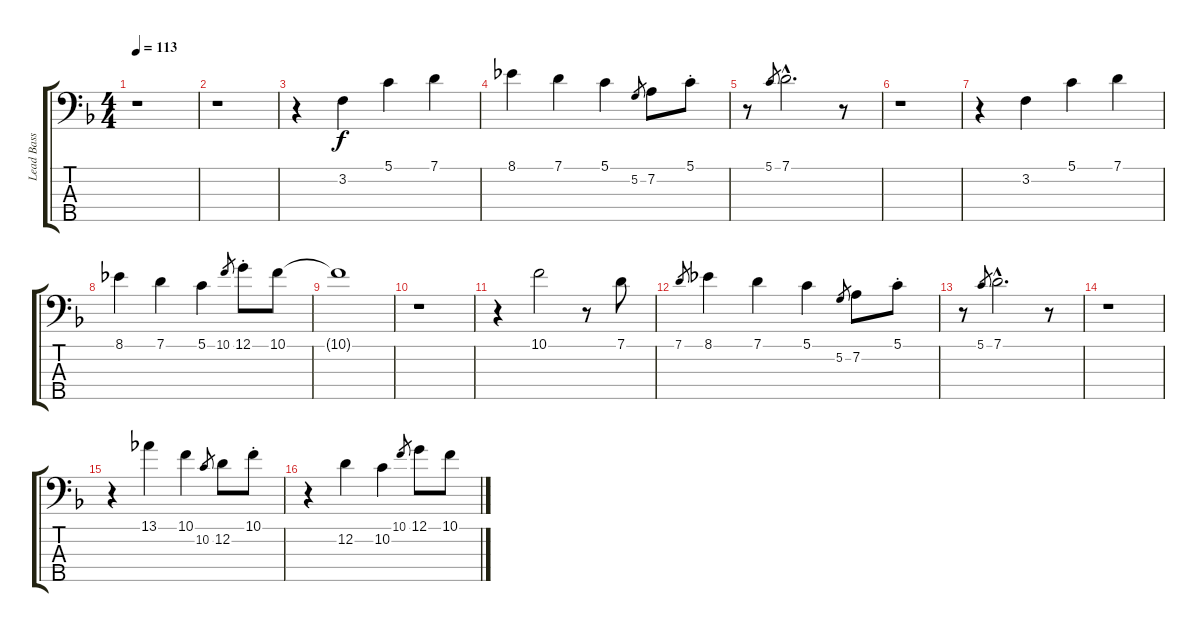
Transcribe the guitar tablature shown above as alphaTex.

\track ("Lead Bass" "Lead Bass") {instrument slapbass1}
\staff {score tabs}
\tuning (G2 D2 A1 E1 B0) {hide}
\ts (4 4)
\tempo 113
\clef f4
\ks f
r.1{dy f instrument slapbass1} |
r.1 |
r.4 3.2.4 5.1.4 7.1.4 |
8.1.4 7.1.4 5.1.4 5.2.8{gr} 7.2.8 5.1{st}.8 |
r.8 5.1.8{gr} 7.1{hac}.2{d} r.8 |
r.1 |
r.4 3.2.4 5.1.4 7.1.4 |
8.1.4 7.1.4 5.1.4 10.1.8{gr} 12.1{st}.8 10.1.8 |
10.1{t}.1 |
r.1 |
r.4 10.1.2 r.8 7.1.8 |
7.1.8{gr} 8.1.4 7.1.4 5.1.4 5.2.8{gr} 7.2.8 5.1{st}.8 |
r.8 5.1.8{gr} 7.1{hac}.2{d} r.8 |
r.1 |
r.4 13.1.4 10.1.4 10.2.8{gr} 12.2.8 10.1{st}.8 |
r.4 12.2.4 10.2.4 10.1.8{gr} 12.1.8 10.1.8
